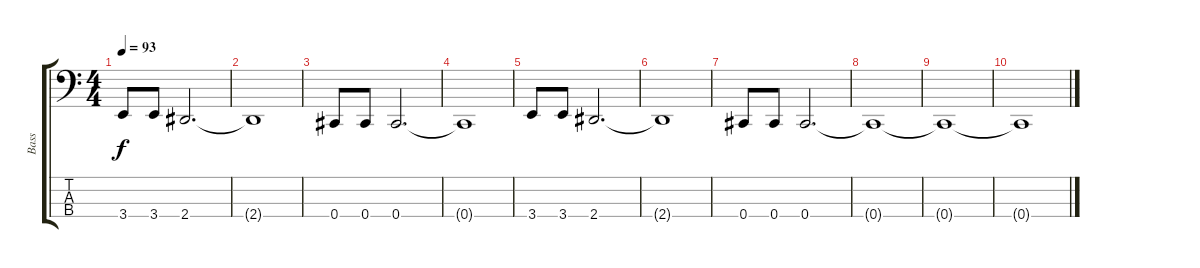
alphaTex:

\track ("Bass" "Bass") {instrument electricbasspick}
\staff {score tabs}
\tuning (E2 B1 Gb1 Db1) {hide}
\ts (4 4)
\tempo 93
\clef f4
\ks c
3.4.8{dy f} 3.4.8 2.4.2{d} |
2.4{t}.1 |
0.4.8 0.4.8 0.4.2{d} |
0.4{t}.1 |
3.4.8 3.4.8 2.4.2{d} |
2.4{t}.1 |
0.4.8 0.4.8 0.4.2{d} |
0.4{t}.1 |
0.4{t}.1 |
0.4{t}.1
